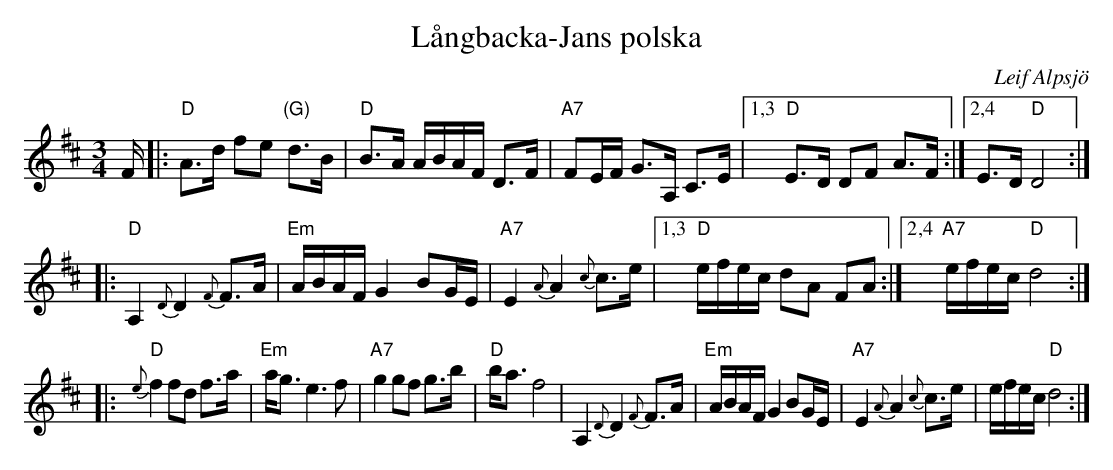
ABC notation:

X:1
T: L\aangbacka-Jans polska
O: Leif Alpsj\"o
M: 3/4
L: 1/16
K: D
F \
|: "D"A3d f2e2 "(G)"d3B \
| "D"B3A ABAF D3F \
| "A7"F2EF G3A, C3E \
|1,3 "D"E3D D2F2 A3F \
:|2,4 E3D "D"D8 :|
|: "D"A,4 {D}D4 {F}F3A \
| "Em"ABAF G4 B2GE \
| "A7"E4 {A}A4 {c}c3e \
|1,3 "D"efec d2A2 F2A2 \
:|2,4 "A7"efec "D"d8 :|
|: "D"{e}f4 f2d2 f3a \
| "Em"ag3 e6 f2 \
| "A7"g4 g2f2 g3b \
| "D"ba3 f8 \
| A,4 {D}D4 {F}F3A \
| "Em"ABAF G4 B2GE \
| "A7"E4 {A}A4 {c}c3e \
| efec "D"d8 :|
